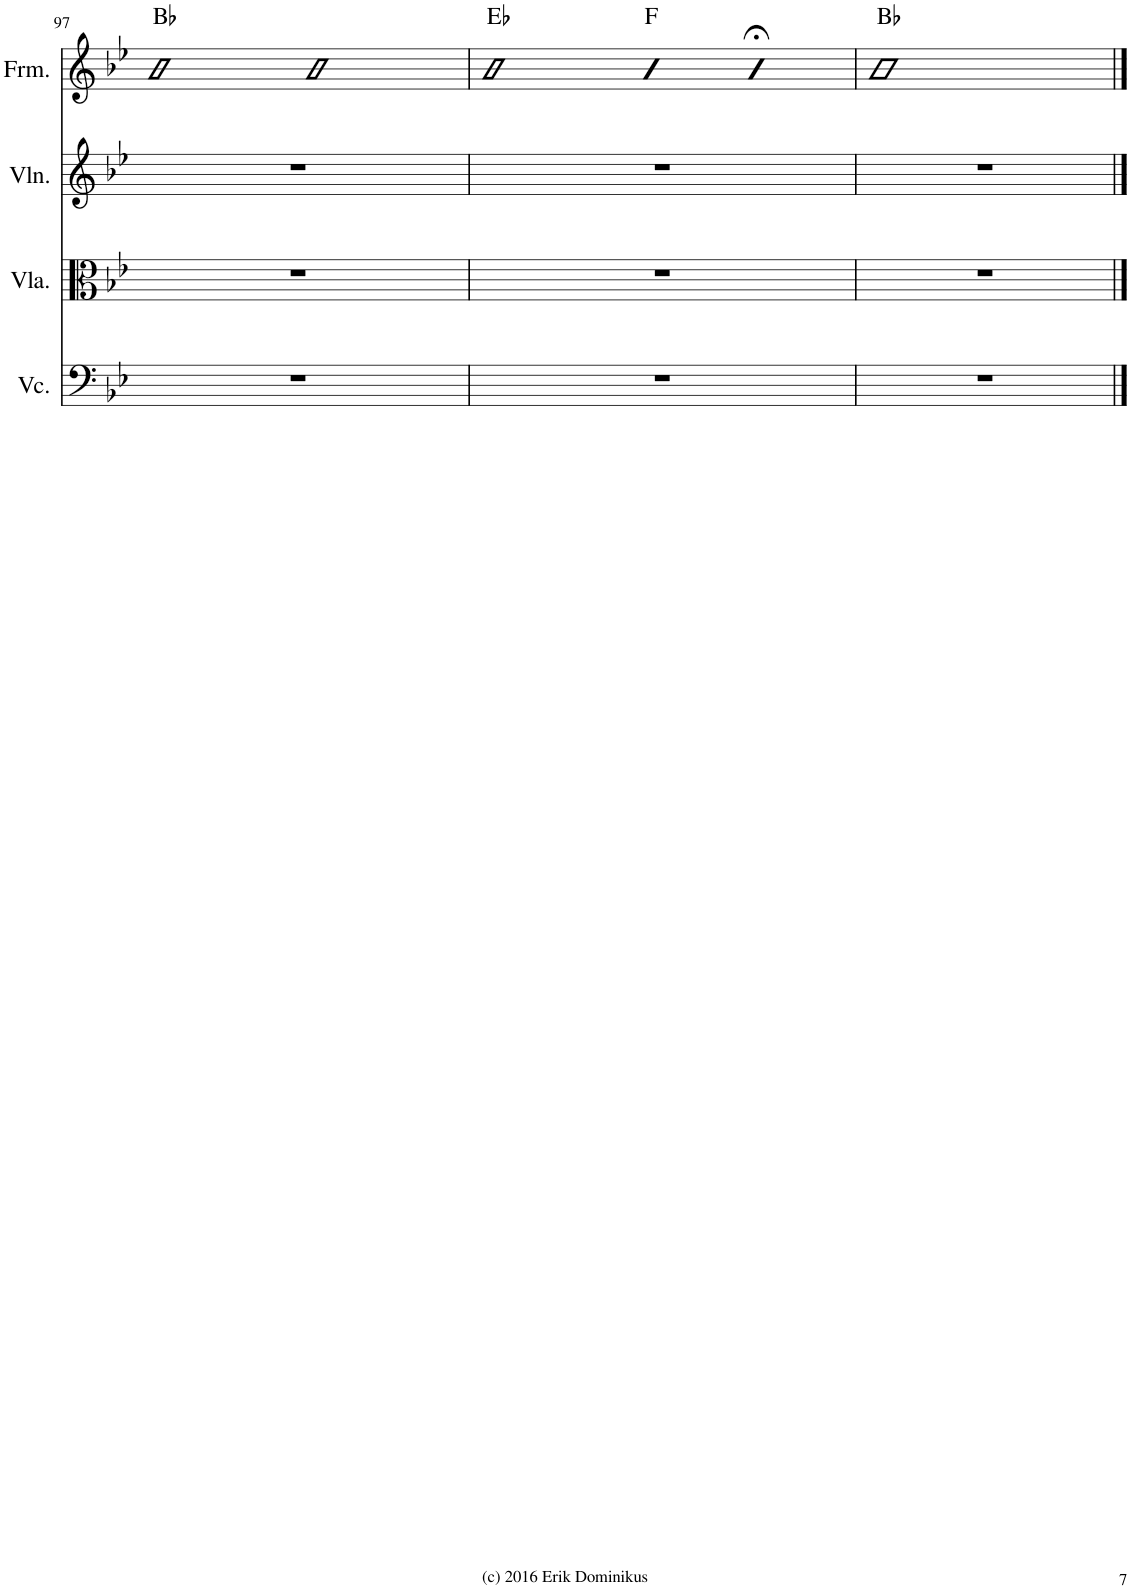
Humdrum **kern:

**kern	**kern	**kern	**kern	**harte
*part4	*part3	*part2	*part1	*part1
*staff4	*staff3	*staff2	*staff1	*
*I"Violoncello	*I"Viola	*I"Violin	*I"Form	*
*I'Vc.	*I'Vla.	*I'Vln.	*I'Frm.	*
!!LO:PB:g=z
*clefF4	*clefC3	*clefG2	*clefG2	*
*k[b-e-]	*k[b-e-]	*k[b-e-]	*k[b-e-]	*
*M4/4	*M4/4	*M4/4	*M4/4	*
=97	=97	=97	=97	=97
1r	1r	1r	2b-	Bb:maj
.	.	.	2b-	.
=98	=98	=98	=98	=98
1r	1r	1r	2b-	Eb:maj
.	.	.	4b-	F:maj
.	.	.	4b-;<	.
=99	=99	=99	=99	=99
1r	1r	1r	1b-	Bb:maj
==	==	==	==	==
*-	*-	*-	*-	*-
